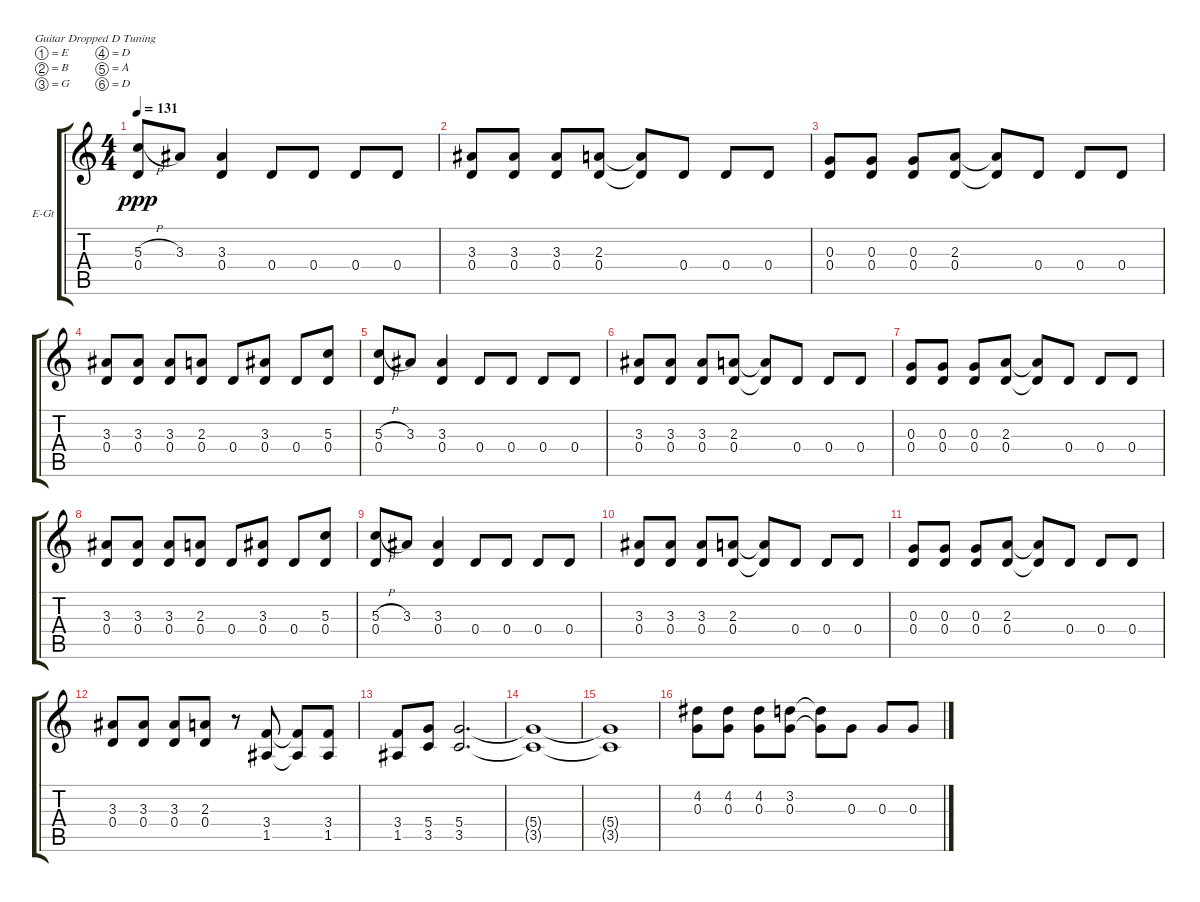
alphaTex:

\bracketExtendMode groupsimilarinstruments
\firstSystemTrackNameOrientation horizontal
\otherSystemsTrackNameOrientation horizontal
\track ("Rhythm" "E-Gt") {instrument acousticgrandpiano}
\staff {score tabs}
\tuning (E4 B3 G3 D3 A2 D2)
\displaytranspose 12
\ts (4 4)
\tempo 131
\clef g2
\ks c
(5.3{h} 0.4).8{dy ppp} 3.3.8 (3.3 0.4).4 0.4.8 0.4.8 0.4.8 0.4.8 |
(3.3 0.4).8 (3.3 0.4).8 (3.3 0.4).8 (2.3 0.4).8 (2.3{t} 0.4{t}).8 0.4.8 0.4.8 0.4.8 |
(0.3 0.4).8 (0.3 0.4).8 (0.3 0.4).8 (2.3 0.4).8 (2.3{t} 0.4{t}).8 0.4.8 0.4.8 0.4.8 |
(3.3 0.4).8 (3.3 0.4).8 (3.3 0.4).8 (2.3 0.4).8 0.4.8 (3.3 0.4).8 0.4.8 (5.3 0.4).8 |
(5.3{h} 0.4).8 3.3.8 (3.3 0.4).4 0.4.8 0.4.8 0.4.8 0.4.8 |
(3.3 0.4).8 (3.3 0.4).8 (3.3 0.4).8 (2.3 0.4).8 (2.3{t} 0.4{t}).8 0.4.8 0.4.8 0.4.8 |
(0.3 0.4).8 (0.3 0.4).8 (0.3 0.4).8 (2.3 0.4).8 (2.3{t} 0.4{t}).8 0.4.8 0.4.8 0.4.8 |
(3.3 0.4).8 (3.3 0.4).8 (3.3 0.4).8 (2.3 0.4).8 0.4.8 (3.3 0.4).8 0.4.8 (5.3 0.4).8 |
(5.3{h} 0.4).8 3.3.8 (3.3 0.4).4 0.4.8 0.4.8 0.4.8 0.4.8 |
(3.3 0.4).8 (3.3 0.4).8 (3.3 0.4).8 (2.3 0.4).8 (2.3{t} 0.4{t}).8 0.4.8 0.4.8 0.4.8 |
(0.3 0.4).8 (0.3 0.4).8 (0.3 0.4).8 (2.3 0.4).8 (2.3{t} 0.4{t}).8 0.4.8 0.4.8 0.4.8 |
(3.3 0.4).8 (3.3 0.4).8 (3.3 0.4).8 (2.3 0.4).8 r.8 (3.4 1.5).8 (3.4{t} 1.5{t}).8 (3.4 1.5).8 |
(3.4 1.5).8 (5.4 3.5).8 (5.4 3.5).2{d} |
(5.4{t} 3.5{t}).1 |
(5.4{t} 3.5{t}).1 |
(4.2 0.3).8 (4.2 0.3).8 (4.2 0.3).8 (3.2 0.3).8 (3.2{t} 0.3{t}).8 0.3.8 0.3.8 0.3.8
